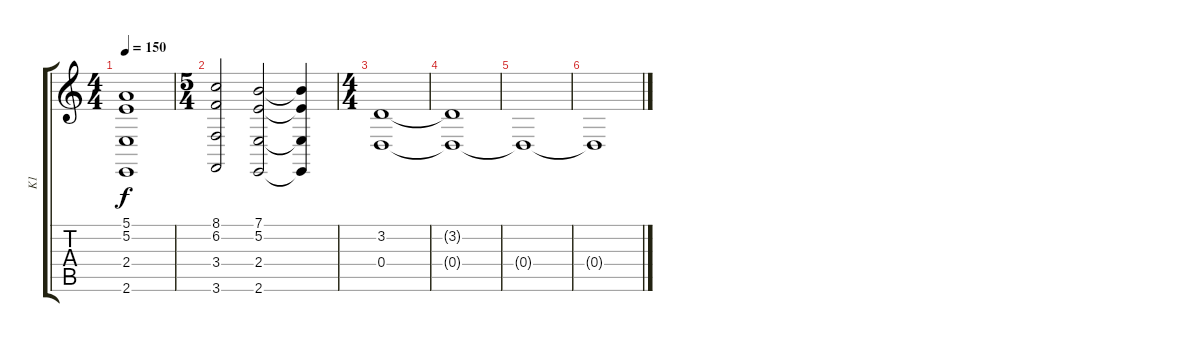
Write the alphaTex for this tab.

\track ("K1" "K1") {instrument stringensemble2}
\staff {score tabs}
\tuning (E4 B3 G3 D3 A2 D2) {hide}
\ts (4 4)
\tempo 150
\clef g2
\ks c
(5.1 5.2 2.4 2.6).1{dy f} |
\ts (5 4)
(8.1 6.2 3.4 3.6).2 (7.1 5.2 2.4 2.6).2 (7.1{t} 5.2{t} 2.4{t} 2.6{t}).4 |
\ts (4 4)
(3.2 0.4).1 |
(3.2{t} 0.4{t}).1 |
0.4{t}.1 |
0.4{t}.1
